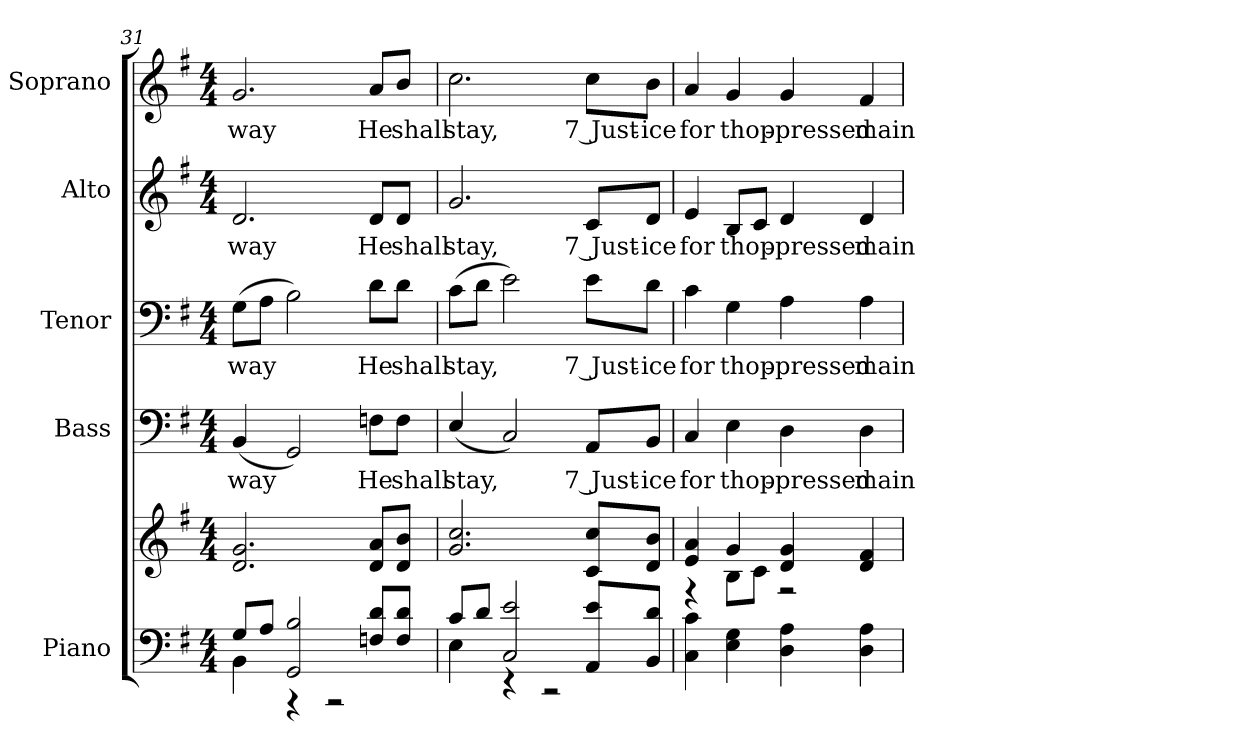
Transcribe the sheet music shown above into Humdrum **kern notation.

**kern	**kern	**kern	**text	**kern	**text	**kern	**text	**kern	**text
*part5	*part5	*part4	*part4	*part3	*part3	*part2	*part2	*part1	*part1
*staff6	*staff5	*staff4	*staff4	*staff3	*staff3	*staff2	*staff2	*staff1	*staff1
*I"Piano	*	*I"Bass	*	*I"Tenor	*	*I"Alto	*	*I"Soprano	*
*I'Pno.	*	*I'B.	*	*I'T.	*	*I'A.	*	*I'S.	*
*clefF4	*clefG2	*clefF4	*	*clefF4	*	*clefG2	*	*clefG2	*
*k[f#]	*k[f#]	*k[f#]	*	*k[f#]	*	*k[f#]	*	*k[f#]	*
*G:	*G:	*G:	*	*G:	*	*G:	*	*G:	*
*M4/4	*M4/4	*M4/4	*	*M4/4	*	*M4/4	*	*M4/4	*
=31	=31	=31	=31	=31	=31	=31	=31	=31	=31
*^	*	*	*	*	*	*	*	*	*
!	!	!	!	!LO:LY:b:color=#000000	!	!	!	!	!	!
!	!	!	!	!	!	!LO:LY:b:color=#000000	!	!	!	!
!	!	!	!	!	!	!	!	!LO:LY:b:color=#000000	!	!
!	!	!	!	!	!	!	!	!	!	!LO:LY:b:color=#000000
8Gi/L	4BBi\	2.di/ 2.gi	(4BBi/	-way	(8Gi\L	-way	2.di/	-way	2.gi/	-way
8Ai/J	.	.	.	.	8Ai\J	.	.	.	.	.
2GGi/ 2Bi	4r	.	2GGi/)	.	2Bi\)	.	.	.	.	.
.	2r	.	.	.	.	.	.	.	.	.
!	!	!	!	!LO:LY:b:color=#000000	!	!	!	!	!	!
!	!	!	!	!	!	!LO:LY:b:color=#000000	!	!	!	!
!	!	!	!	!	!	!	!	!LO:LY:b:color=#000000	!	!
!	!	!	!	!	!	!	!	!	!	!LO:LY:b:color=#000000
8Fni/ 8diL	.	8di/ 8aiL	8Fni\L	He	8di\L	He	8di/L	He	8ai/L	He
!	!	!	!	!LO:LY:b:color=#000000	!	!	!	!	!	!
!	!	!	!	!	!	!LO:LY:b:color=#000000	!	!	!	!
!	!	!	!	!	!	!	!	!LO:LY:b:color=#000000	!	!
!	!	!	!	!	!	!	!	!	!	!LO:LY:b:color=#000000
8Fi/ 8diJ	.	8di/ 8biJ	8Fi\J	shall	8di\J	shall	8di/J	shall	8bi/J	shall
!!LO:PB:g=z
=32	=32	=32	=32	=32	=32	=32	=32	=32	=32	=32
!	!	!	!	!LO:LY:b:color=#000000	!	!	!	!	!	!
!	!	!	!	!	!	!LO:LY:b:color=#000000	!	!	!	!
!	!	!	!	!	!	!	!	!LO:LY:b:color=#000000	!	!
!	!	!	!	!	!	!	!	!	!	!LO:LY:b:color=#000000
8ci/L	4Ei\	2.gi/ 2.cci	(4Ei/	stay,	(8ci\L	stay,	2.gi/	stay,	2.cci\	stay,
8di/J	.	.	.	.	8di\J	.	.	.	.	.
2Ci/ 2ei	4r	.	2Ci/)	.	2ei\)	.	.	.	.	.
.	2r	.	.	.	.	.	.	.	.	.
!	!	!	!	!LO:LY:b:color=#000000	!	!	!	!	!	!
!	!	!	!	!	!	!LO:LY:b:color=#000000	!	!	!	!
!	!	!	!	!	!	!	!	!LO:LY:b:color=#000000	!	!
!	!	!	!	!	!	!	!	!	!	!LO:LY:b:color=#000000
8AAi/ 8eiL	.	8ci/ 8cciL	8AAi/L	7 Just-	8ei\L	7 Just-	8ci/L	7 Just-	8cci\L	7 Just-
!	!	!	!	!LO:LY:b:color=#000000	!	!	!	!	!	!
!	!	!	!	!	!	!LO:LY:b:color=#000000	!	!	!	!
!	!	!	!	!	!	!	!	!LO:LY:b:color=#000000	!	!
!	!	!	!	!	!	!	!	!	!	!LO:LY:b:color=#000000
8BBi/ 8diJ	.	8di/ 8biJ	8BBi/J	-ice	8di\J	-ice	8di/J	-ice	8bi\J	-ice
*v	*v	*	*	*	*	*	*	*	*	*
=33	=33	=33	=33	=33	=33	=33	=33	=33	=33
*	*^	*	*	*	*	*	*	*	*
!	!	!	!	!LO:LY:b:color=#000000	!	!	!	!	!	!
!	!	!	!	!	!	!LO:LY:b:color=#000000	!	!	!	!
!	!	!	!	!	!	!	!	!LO:LY:b:color=#000000	!	!
!	!	!	!	!	!	!	!	!	!	!LO:LY:b:color=#000000
4Ci\ 4ci	4ei/ 4ai	4r	4Ci/	for	4ci\	for	4ei/	for	4ai/	for
!	!	!	!	!LO:LY:b:color=#000000	!	!	!	!	!	!
!	!	!	!	!	!	!LO:LY:b:color=#000000	!	!	!	!
!	!	!	!	!	!	!	!	!LO:LY:b:color=#000000	!	!
!	!	!	!	!	!	!	!	!	!	!LO:LY:b:color=#000000
4Ei\ 4Gi	4gi/	8Bi\L	4Ei\	thop-	4Gi\	thop-	8Bi/L	thop-	4gi/	thop-
.	.	8ci\J	.	.	.	.	8ci/J	.	.	.
!	!	!	!	!LO:LY:b:color=#000000	!	!	!	!	!	!
!	!	!	!	!	!	!LO:LY:b:color=#000000	!	!	!	!
!	!	!	!	!	!	!	!	!LO:LY:b:color=#000000	!	!
!	!	!	!	!	!	!	!	!	!	!LO:LY:b:color=#000000
4Di\ 4Ai	4di/ 4gi	2r	4Di\	-pressed	4Ai\	-pressed	4di/	-pressed	4gi/	-pressed
!	!	!	!	!LO:LY:b:color=#000000	!	!	!	!	!	!
!	!	!	!	!	!	!LO:LY:b:color=#000000	!	!	!	!
!	!	!	!	!	!	!	!	!LO:LY:b:color=#000000	!	!
!	!	!	!	!	!	!	!	!	!	!LO:LY:b:color=#000000
4Di\ 4Ai	4di/ 4f#i	.	4Di\	main-	4Ai\	main-	4di/	main-	4f#i/	main-
*	*v	*v	*	*	*	*	*	*	*	*
=	=	=	=	=	=	=	=	=	=
*-	*-	*-	*-	*-	*-	*-	*-	*-	*-
